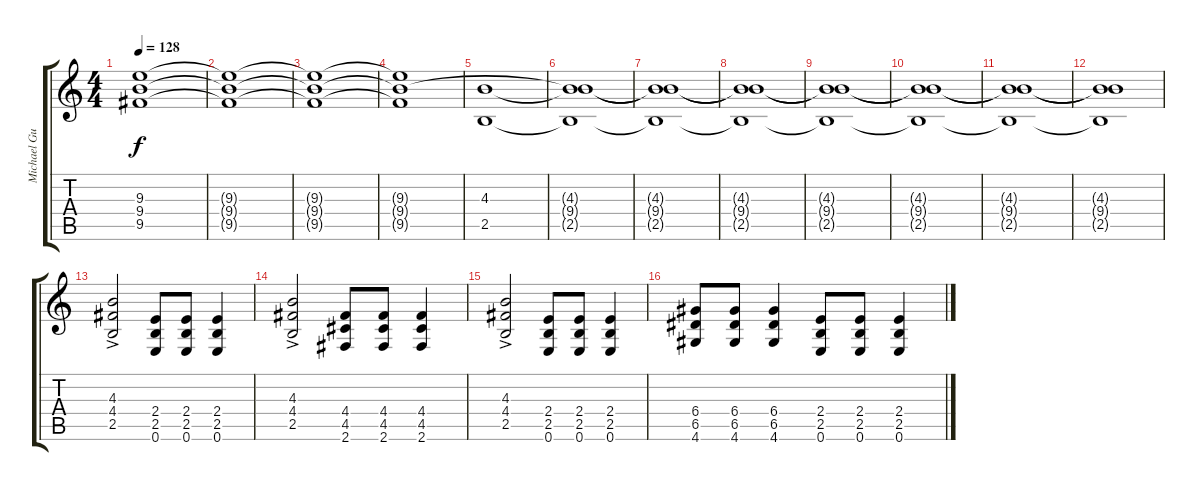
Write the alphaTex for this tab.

\track ("Michael Guy Chislett" "Michael Gu") {instrument overdrivenguitar}
\staff {score tabs}
\tuning (E4 B3 G3 D3 A2 E2) {hide}
\ts (4 4)
\tempo 128
\clef g2
\ks c
(9.3{t} 9.4{t} 9.5{t}).1{dy f} |
(9.3{t} 9.4{t} 9.5{t}).1 |
(9.3{t} 9.4{t} 9.5{t}).1 |
(9.3{t} 9.4{t} 9.5{t}).1 |
(4.3 2.5).1 |
(4.3{t} 9.4{t} 2.5{t}).1 |
(4.3{t} 9.4{t} 2.5{t}).1 |
(4.3{t} 9.4{t} 2.5{t}).1 |
(4.3{t} 9.4{t} 2.5{t}).1 |
(4.3{t} 9.4{t} 2.5{t}).1 |
(4.3{t} 9.4{t} 2.5{t}).1 |
(4.3{t} 9.4{t} 2.5{t}).1 |
(4.3{ac} 4.4{ac} 2.5{ac}).2 (2.4 2.5 0.6).8 (2.4 2.5 0.6).8 (2.4 2.5 0.6).4 |
(4.3{ac} 4.4{ac} 2.5{ac}).2 (4.4 4.5 2.6).8 (4.4 4.5 2.6).8 (4.4 4.5 2.6).4 |
(4.3{ac} 4.4{ac} 2.5{ac}).2 (2.4 2.5 0.6).8 (2.4 2.5 0.6).8 (2.4 2.5 0.6).4 |
(6.4 6.5 4.6).8 (6.4 6.5 4.6).8 (6.4 6.5 4.6).4 (2.4 2.5 0.6).8 (2.4 2.5 0.6).8 (2.4 2.5 0.6).4
